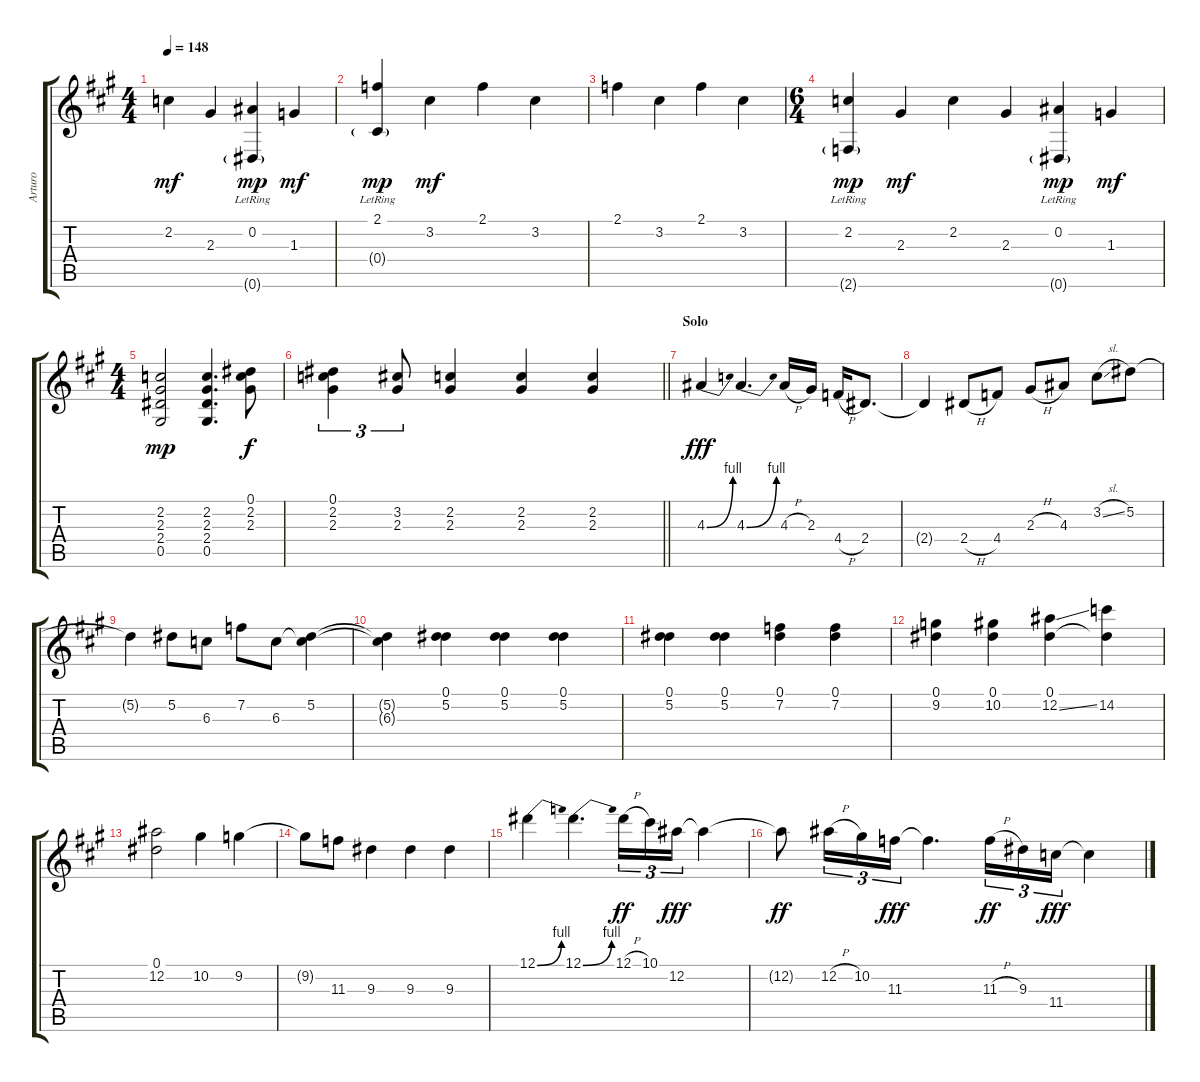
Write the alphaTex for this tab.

\track ("Arturo" "Arturo") {instrument overdrivenguitar}
\staff {score tabs}
\tuning (Eb4 Bb3 Gb3 Db3 Ab2 Eb2) {hide}
\ts (4 4)
\tempo 148
\clef g2
\ks a
2.2.4{dy mf} 2.3.4 (0.2 0.6{g lr}).4{dy mp} 1.3.4{dy mf} |
(2.1 0.4{g lr}).4{dy mp} 3.2.4{dy mf} 2.1.4 3.2.4 |
2.1.4 3.2.4 2.1.4 3.2.4 |
\ts (6 4)
(2.2 2.6{g lr}).4{dy mp} 2.3.4{dy mf} 2.2.4 2.3.4 (0.2 0.6{g lr}).4{dy mp} 1.3.4{dy mf} |
\ts (4 4)
(2.2 2.3 2.4 0.5).2{dy mp} (2.2 2.3 2.4 0.5).4{d} (0.1 2.2 2.3).8{dy f} |
\barLineRight lightlight
(0.1 2.2 2.3).4{tu (3 2)} (3.2 2.3).8{tu (3 2)} (2.2 2.3).4 (2.2 2.3).4 (2.2 2.3).4 |
\section ("" "Solo")
4.3{be (bend 0 0 60 4)}.4{dy fff volume 14 balance 8} 4.3{be (bend 0 0 60 4)}.4{d} 4.3{h}.16 2.3.16 4.4{h}.16 2.4.8{d} |
2.4{t}.4 2.4{h}.8 4.4.8 2.3{h}.8 4.3.8 3.2{sl}.8 5.2.8 |
5.2{t}.4 5.2.8 6.3.8 7.2.8 6.3.8 (5.2 6.3{t}).4 |
(5.2{t} 6.3{t}).4 (0.1 5.2).4 (0.1 5.2).4 (0.1 5.2).4 |
(0.1 5.2).4 (0.1 5.2).4 (0.1 7.2).4 (0.1 7.2).4 |
(0.1 9.2).4 (0.1 10.2).4 (0.1 12.2{ss}).4 (0.1{t} 14.2).4 |
(0.1 12.2).2 10.2.4 9.2.4 |
9.2{t}.8 11.3.8 9.3.4 9.3.4 9.3.4 |
12.1{be (bend 0 0 60 4)}.4 12.1{be (bend 0 0 60 4)}.4{d} 12.1{h}.16{tu (3 2) dy ff} 10.1.16{tu (3 2)} 12.2.16{tu (3 2) dy fff} 12.2{t}.4 |
12.2{t}.8{dy ff} 12.2{h}.16{tu (3 2)} 10.2.16{tu (3 2)} 11.3.16{tu (3 2) dy fff} 11.3{t}.4{d} 11.3{h}.16{tu (3 2) dy ff} 9.3.16{tu (3 2)} 11.4.16{tu (3 2) dy fff} 11.4{t}.4
